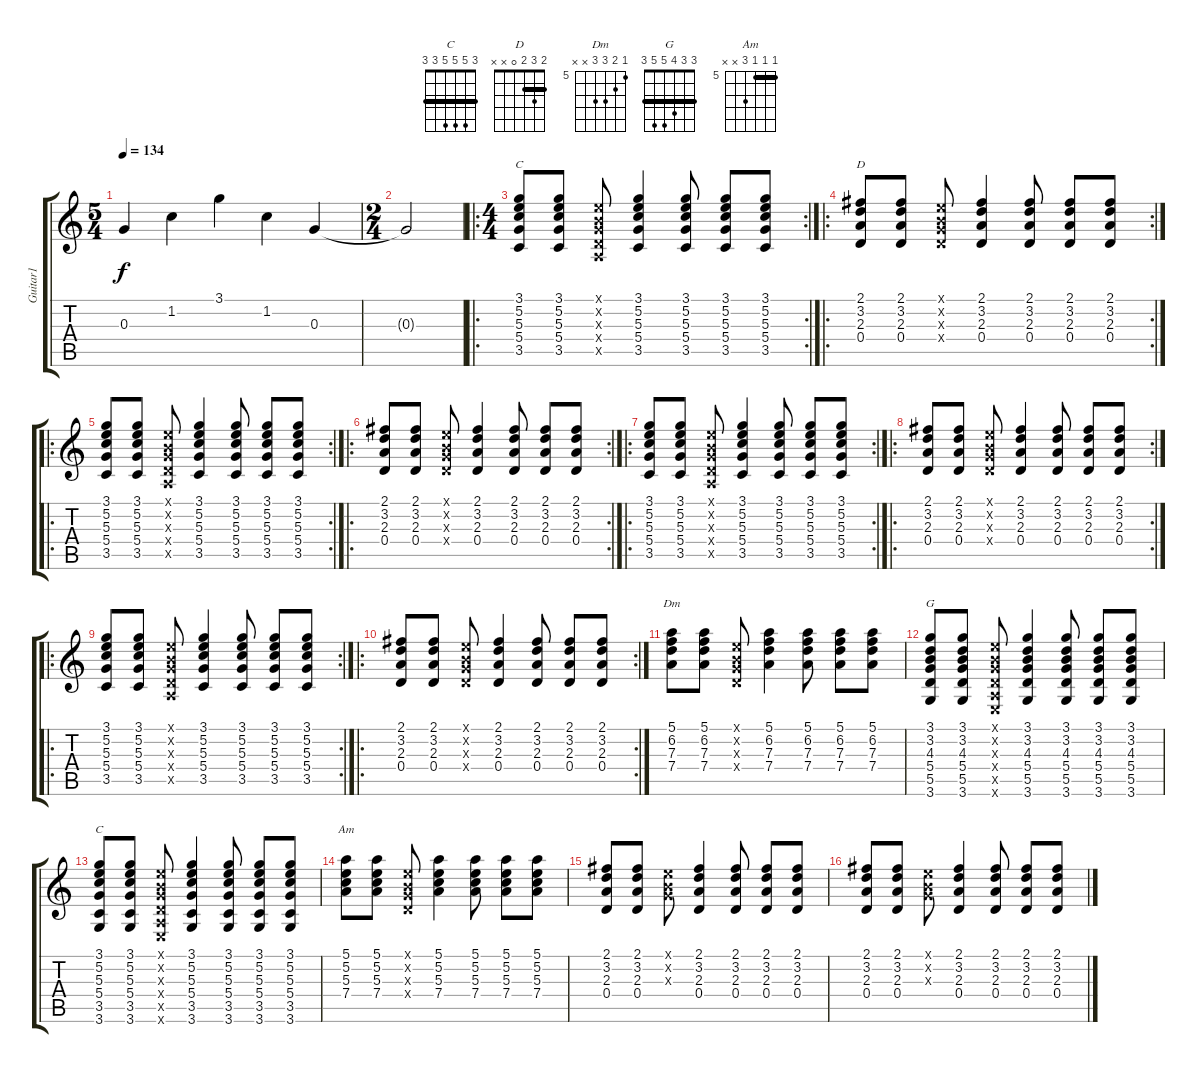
\track ("Guitar1" "Guitar1") {instrument overdrivenguitar}
\staff {score tabs}
\tuning (E4 B3 G3 D3 A2 E2) {hide}
\chord ("C" 3 5 5 5 3 x) {barre 3}
\chord ("D" 2 3 2 0 x x) {barre 2}
\chord ("Dm" 5 6 7 7 x x) {firstfret 5}
\chord ("G" 3 3 4 5 5 3) {barre 3}
\chord ("C" 3 5 5 5 3 3) {barre 3}
\chord ("Am" 5 5 5 7 x x) {firstfret 5 barre 5}
\ts (5 4)
\tempo 134
\clef g2
\ks c
0.3.4{dy f} 1.2.4 3.1.4 1.2.4 0.3.4 |
\ts (2 4)
0.3{t}.2 |
\ro
\rc 2
\ts (4 4)
(3.1 5.2 5.3 5.4 3.5).8{ch "C" instrument electricguitarclean} (3.1 5.2 5.3 5.4 3.5).8 (0.1{x} 0.2{x} 0.3{x} 0.4{x} 0.5{x}).8 (3.1 5.2 5.3 5.4 3.5).4 (3.1 5.2 5.3 5.4 3.5).8 (3.1 5.2 5.3 5.4 3.5).8 (3.1 5.2 5.3 5.4 3.5).8 |
\ro
\rc 2
(2.1 3.2 2.3 0.4).8{ch "D"} (2.1 3.2 2.3 0.4).8 (0.1{x} 0.2{x} 0.3{x} 0.4{x}).8 (2.1 3.2 2.3 0.4).4 (2.1 3.2 2.3 0.4).8 (2.1 3.2 2.3 0.4).8 (2.1 3.2 2.3 0.4).8 |
\ro
\rc 2
(3.1 5.2 5.3 5.4 3.5).8 (3.1 5.2 5.3 5.4 3.5).8 (0.1{x} 0.2{x} 0.3{x} 0.4{x} 0.5{x}).8 (3.1 5.2 5.3 5.4 3.5).4 (3.1 5.2 5.3 5.4 3.5).8 (3.1 5.2 5.3 5.4 3.5).8 (3.1 5.2 5.3 5.4 3.5).8 |
\ro
\rc 2
(2.1 3.2 2.3 0.4).8 (2.1 3.2 2.3 0.4).8 (0.1{x} 0.2{x} 0.3{x} 0.4{x}).8 (2.1 3.2 2.3 0.4).4 (2.1 3.2 2.3 0.4).8 (2.1 3.2 2.3 0.4).8 (2.1 3.2 2.3 0.4).8 |
\ro
\rc 2
(3.1 5.2 5.3 5.4 3.5).8 (3.1 5.2 5.3 5.4 3.5).8 (0.1{x} 0.2{x} 0.3{x} 0.4{x} 0.5{x}).8 (3.1 5.2 5.3 5.4 3.5).4 (3.1 5.2 5.3 5.4 3.5).8 (3.1 5.2 5.3 5.4 3.5).8 (3.1 5.2 5.3 5.4 3.5).8 |
\ro
\rc 2
(2.1 3.2 2.3 0.4).8 (2.1 3.2 2.3 0.4).8 (0.1{x} 0.2{x} 0.3{x} 0.4{x}).8 (2.1 3.2 2.3 0.4).4 (2.1 3.2 2.3 0.4).8 (2.1 3.2 2.3 0.4).8 (2.1 3.2 2.3 0.4).8 |
\ro
\rc 2
(3.1 5.2 5.3 5.4 3.5).8 (3.1 5.2 5.3 5.4 3.5).8 (0.1{x} 0.2{x} 0.3{x} 0.4{x} 0.5{x}).8 (3.1 5.2 5.3 5.4 3.5).4 (3.1 5.2 5.3 5.4 3.5).8 (3.1 5.2 5.3 5.4 3.5).8 (3.1 5.2 5.3 5.4 3.5).8 |
\ro
\rc 2
(2.1 3.2 2.3 0.4).8 (2.1 3.2 2.3 0.4).8 (0.1{x} 0.2{x} 0.3{x} 0.4{x}).8 (2.1 3.2 2.3 0.4).4 (2.1 3.2 2.3 0.4).8 (2.1 3.2 2.3 0.4).8 (2.1 3.2 2.3 0.4).8 |
(5.1 6.2 7.3 7.4).8{ch "Dm"} (5.1 6.2 7.3 7.4).8 (0.1{x} 0.2{x} 0.3{x} 0.4{x}).8 (5.1 6.2 7.3 7.4).4 (5.1 6.2 7.3 7.4).8 (5.1 6.2 7.3 7.4).8 (5.1 6.2 7.3 7.4).8 |
(3.1 3.2 4.3 5.4 5.5 3.6).8{ch "G"} (3.1 3.2 4.3 5.4 5.5 3.6).8 (0.1{x} 0.2{x} 0.3{x} 0.4{x} 0.5{x} 0.6{x}).8 (3.1 3.2 4.3 5.4 5.5 3.6).4 (3.1 3.2 4.3 5.4 5.5 3.6).8 (3.1 3.2 4.3 5.4 5.5 3.6).8 (3.1 3.2 4.3 5.4 5.5 3.6).8 |
(3.1 5.2 5.3 5.4 3.5 3.6).8{ch "C"} (3.1 5.2 5.3 5.4 3.5 3.6).8 (0.1{x} 0.2{x} 0.3{x} 0.4{x} 0.5{x} 0.6{x}).8 (3.1 5.2 5.3 5.4 3.5 3.6).4 (3.1 5.2 5.3 5.4 3.5 3.6).8 (3.1 5.2 5.3 5.4 3.5 3.6).8 (3.1 5.2 5.3 5.4 3.5 3.6).8 |
(5.1 5.2 5.3 7.4).8{ch "Am"} (5.1 5.2 5.3 7.4).8 (0.1{x} 0.2{x} 0.3{x} 0.4{x}).8 (5.1 5.2 5.3 7.4).4 (5.1 5.2 5.3 7.4).8 (5.1 5.2 5.3 7.4).8 (5.1 5.2 5.3 7.4).8 |
(2.1 3.2 2.3 0.4).8 (2.1 3.2 2.3 0.4).8 (0.1{x} 0.2{x} 0.3{x}).8 (2.1 3.2 2.3 0.4).4 (2.1 3.2 2.3 0.4).8 (2.1 3.2 2.3 0.4).8 (2.1 3.2 2.3 0.4).8 |
(2.1 3.2 2.3 0.4).8 (2.1 3.2 2.3 0.4).8 (0.1{x} 0.2{x} 0.3{x}).8 (2.1 3.2 2.3 0.4).4 (2.1 3.2 2.3 0.4).8 (2.1 3.2 2.3 0.4).8 (2.1 3.2 2.3 0.4).8
